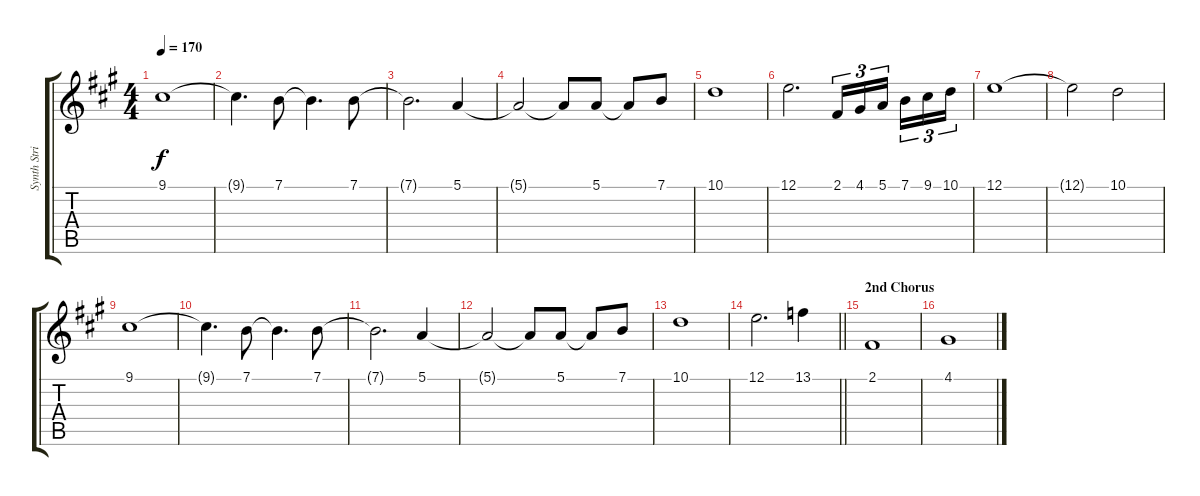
\track ("Synth Strings I" "Synth Stri") {instrument stringensemble1}
\staff {score tabs}
\tuning (E4 B3 G3 D3 A2 E2) {hide}
\ts (4 4)
\tempo 170
\clef g2
\ks a
9.1.1{dy f} |
9.1{t}.4{d} 7.1.8 7.1{t}.4{d} 7.1.8 |
7.1{t}.2{d} 5.1.4 |
5.1{t}.2 5.1{t}.8 5.1.8 5.1{t}.8 7.1.8 |
10.1.1 |
12.1.2{d} 2.1.16{tu (3 2)} 4.1.16{tu (3 2)} 5.1.16{tu (3 2) beam splitsecondary} 7.1.16{tu (3 2)} 9.1.16{tu (3 2)} 10.1.16{tu (3 2)} |
12.1.1 |
12.1{t}.2 10.1.2 |
9.1.1 |
9.1{t}.4{d} 7.1.8 7.1{t}.4{d} 7.1.8 |
7.1{t}.2{d} 5.1.4 |
5.1{t}.2 5.1{t}.8 5.1.8 5.1{t}.8 7.1.8 |
10.1.1 |
\barLineRight lightlight
12.1.2{d} 13.1.4 |
\section ("" "2nd Chorus")
2.1.1 |
4.1.1
